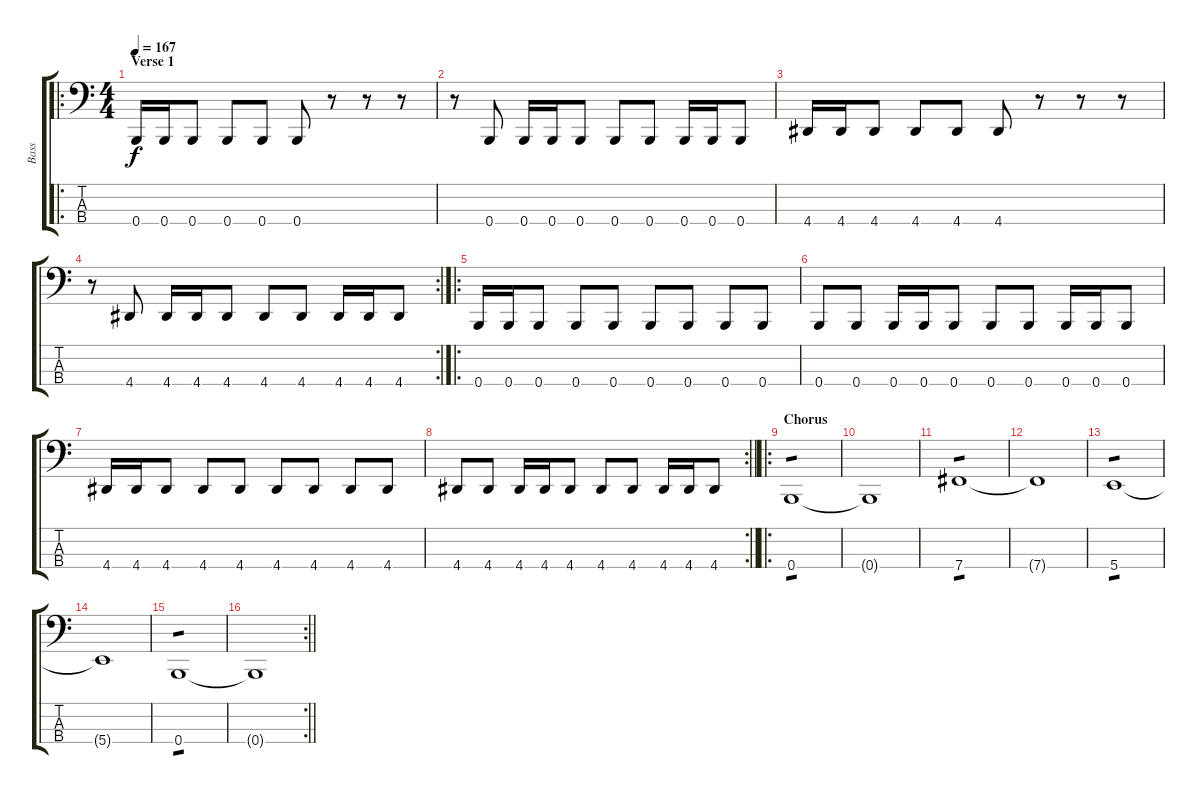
\track ("Bass" "Bass") {instrument electricbasspick}
\staff {score tabs}
\tuning (E2 B1 Gb1 B0) {hide}
\ro
\ts (4 4)
\section ("" "Verse 1")
\tempo 167
\clef f4
\ks c
0.4.16{dy f} 0.4.16 0.4.8 0.4.8 0.4.8 0.4.8 r.8 r.8 r.8 |
r.8 0.4.8 0.4.16 0.4.16 0.4.8 0.4.8 0.4.8 0.4.16 0.4.16 0.4.8 |
4.4.16 4.4.16 4.4.8 4.4.8 4.4.8 4.4.8 r.8 r.8 r.8 |
\rc 2
r.8 4.4.8 4.4.16 4.4.16 4.4.8 4.4.8 4.4.8 4.4.16 4.4.16 4.4.8 |
\ro
0.4.16 0.4.16 0.4.8 0.4.8 0.4.8 0.4.8 0.4.8 0.4.8 0.4.8 |
0.4.8 0.4.8 0.4.16 0.4.16 0.4.8 0.4.8 0.4.8 0.4.16 0.4.16 0.4.8 |
4.4.16 4.4.16 4.4.8 4.4.8 4.4.8 4.4.8 4.4.8 4.4.8 4.4.8 |
\rc 2
\barLineRight lightlight
4.4.8 4.4.8 4.4.16 4.4.16 4.4.8 4.4.8 4.4.8 4.4.16 4.4.16 4.4.8 |
\ro
\section ("" "Chorus")
0.4.1{tp 1} |
0.4{t}.1 |
7.4.1{tp 1} |
7.4{t}.1 |
5.4.1{tp 1} |
5.4{t}.1 |
0.4.1{tp 1} |
\rc 2
\barLineRight lightlight
0.4{t}.1
